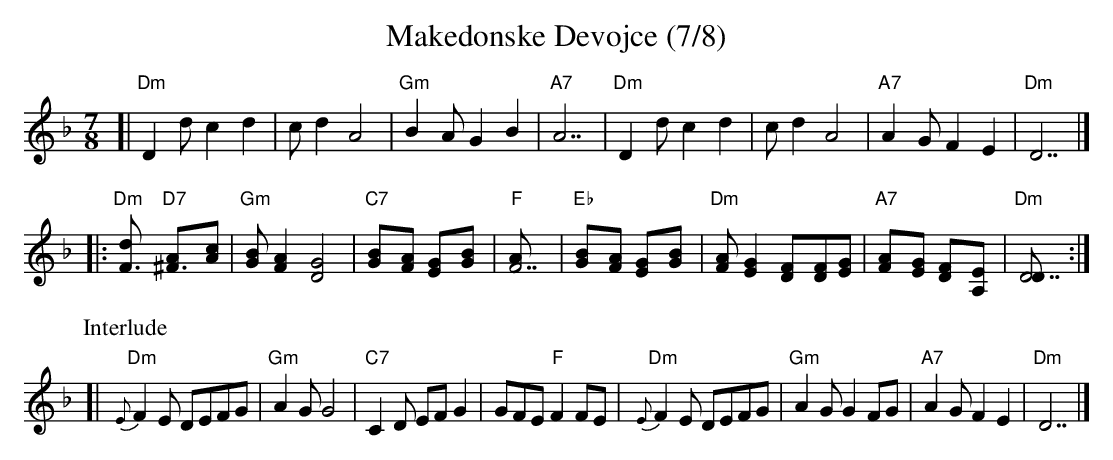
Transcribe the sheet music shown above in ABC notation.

X:1
T:Makedonske Devojce (7/8)
M:7/8
L:1/8
K:Dm
[| "Dm"D2d c2 d2 | cd2 A4 | "Gm"B2A G2 B2 | "A7"A7 \
|  "Dm"D2d c2 d2 | cd2 A4 | "A7"A2G F2 E2 | "Dm"D7 |]
|: "Dm"[F3d] "D7"[^F3A][Ac] | "Gm"[GB][F2A2] [D4G4] | "C7"[G2B][FA] [E2G][G2B] | "F"[F7A] \
|  "Eb"[G2B][FA] [E2G][G2B] | "Dm"[FA][E2G2] [F2D][FD][EG] | "A7"[F2A][EG] [D2F][A,2E] | "Dm"[D7D] :|
P:Interlude
[| "Dm"{E}F2E DEFG | "Gm"A2G G4 | "C7"C2D EFG2 | GFE "F"F2FE \
|  "Dm"{E}F2E DEFG | "Gm"A2G G2FG | "A7"A2G F2E2 | "Dm"D7 |]
